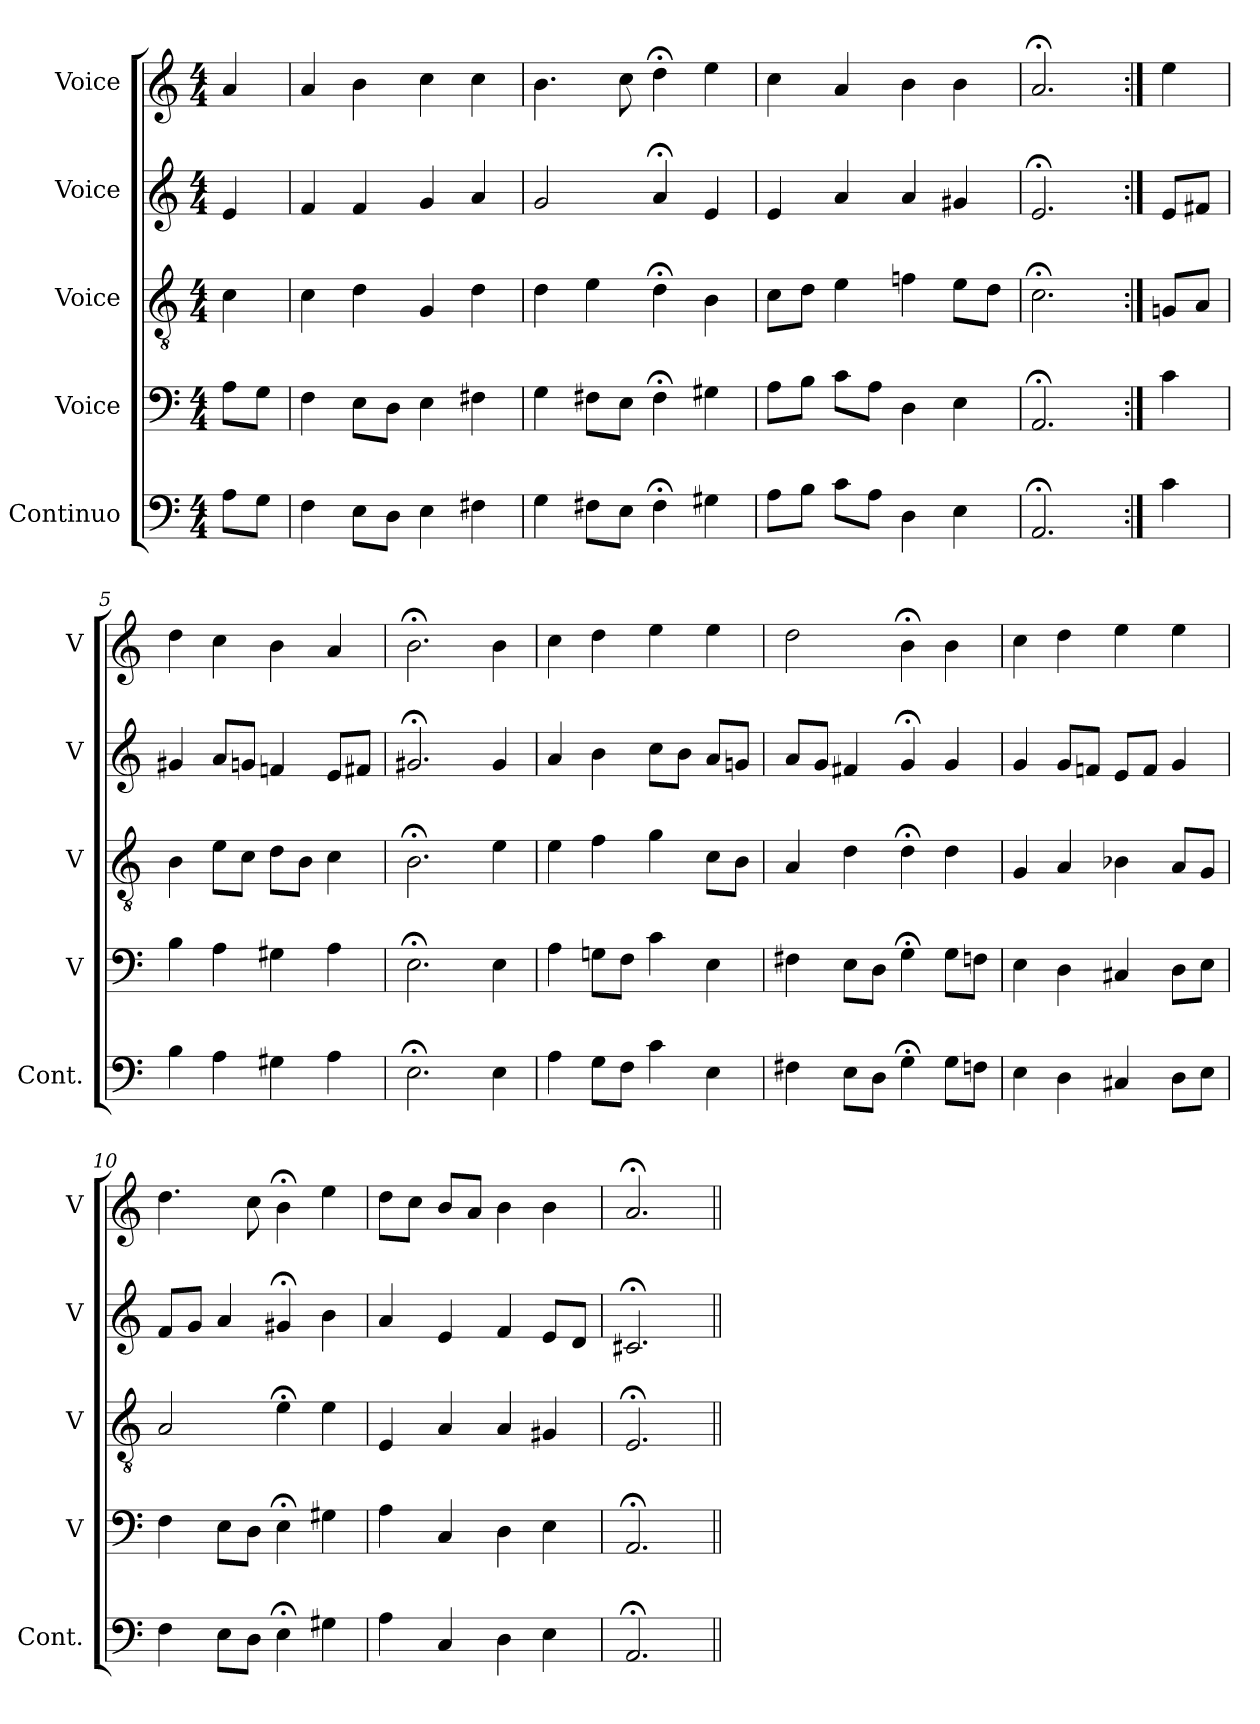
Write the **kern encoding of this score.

**kern	**kern	**kern	**kern	**kern
*part5	*part4	*part3	*part2	*part1
*staff5	*staff4	*staff3	*staff2	*staff1
*I"Continuo	*I"Voice	*I"Voice	*I"Voice	*I"Voice
*I'Cont.	*I'V	*I'V	*I'V	*I'V
*clefF4	*clefF4	*clefGv2	*clefG2	*clefG2
*ITrd7c12	*	*	*	*
*k[]	*k[]	*k[]	*k[]	*k[]
*M4/4	*M4/4	*M4/4	*M4/4	*M4/4
=	=	=	=	=
8AA\L	8A\L	4c\	4e/	4a/
8GG\J	8G\J	.	.	.
=1	=1	=1	=1	=1
4FF\	4F\	4c\	4f/	4a/
8EE\L	8E\L	4d\	4f/	4b\
8DD\J	8D\J	.	.	.
4EE\	4E\	4G/	4g/	4cc\
4FF#X\	4F#X\	4d\	4a/	4cc\
=2	=2	=2	=2	=2
4GG\	4G\	4d\	2g/	4.b\
8FF#X\L	8F#X\L	4e\	.	.
8EE\J	8E\J	.	.	8cc\
4FF#;<\	4F#;<\	4d;<\	4a;</	4dd;<\
4GG#X\	4G#X\	4B\	4e/	4ee\
=3	=3	=3	=3	=3
8AA\L	8A\L	8c\L	4e/	4cc\
8BB\J	8B\J	8d\J	.	.
8C\L	8c\L	4e\	4a/	4a/
8AA\J	8A\J	.	.	.
4DD\	4D\	4fn\	4a/	4b\
4EE\	4E\	8e\L	4g#X/	4b\
.	.	8d\J	.	.
=4	=4	=4	=4	=4
2.AAA;</	2.AA;</	2.c;<\	2.e;</	2.a;</
=4X1:|!	=4X1:|!	=4X1:|!	=4X1:|!	=4X1:|!
4C\	4c\	8Gn/L	8e/L	4ee\
.	.	8A/J	8f#X/J	.
=5	=5	=5	=5	=5
4BB\	4B\	4B\	4g#X/	4dd\
4AA\	4A\	8e\L	8a/L	4cc\
.	.	8c\J	8gn/J	.
4GG#X\	4G#X\	8d\L	4fn/	4b\
.	.	8B\J	.	.
4AA\	4A\	4c\	8e/L	4a/
.	.	.	8f#X/J	.
!!LO:LB:g=z
=6	=6	=6	=6	=6
2.EE;<\	2.E;<\	2.B;<\	2.g#X;</	2.b;<\
4EE\	4E\	4e\	4g#/	4b\
=7	=7	=7	=7	=7
4AA\	4A\	4e\	4a/	4cc\
8GG\L	8Gn\L	4f\	4b\	4dd\
8FF\J	8F\J	.	.	.
4C\	4c\	4g\	8cc\L	4ee\
.	.	.	8b\J	.
4EE\	4E\	8c\L	8a/L	4ee\
.	.	8B\J	8gn/J	.
=8	=8	=8	=8	=8
4FF#X\	4F#X\	4A/	8a/L	2dd\
.	.	.	8g/J	.
8EE\L	8E\L	4d\	4f#X/	.
8DD\J	8D\J	.	.	.
4GG;<\	4G;<\	4d;<\	4g;</	4b;<\
8GG\L	8G\L	4d\	4g/	4b\
8FFn\J	8Fn\J	.	.	.
=9	=9	=9	=9	=9
4EE\	4E\	4G/	4g/	4cc\
4DD\	4D\	4A/	8g/L	4dd\
.	.	.	8fn/J	.
4CC#X/	4C#X/	4B-X\	8e/L	4ee\
.	.	.	8f/J	.
8DD\L	8D\L	8A/L	4g/	4ee\
8EE\J	8E\J	8G/J	.	.
=10	=10	=10	=10	=10
4FF\	4F\	2A/	8f/L	4.dd\
.	.	.	8g/J	.
8EE\L	8E\L	.	4a/	.
8DD\J	8D\J	.	.	8cc\
4EE;<\	4E;<\	4e;<\	4g#X;</	4b;<\
4GG#X\	4G#X\	4e\	4b\	4ee\
=11	=11	=11	=11	=11
4AA\	4A\	4E/	4a/	8dd\L
.	.	.	.	8cc\J
4CC/	4C/	4A/	4e/	8b/L
.	.	.	.	8a/J
4DD\	4D\	4A/	4f/	4b\
4EE\	4E\	4G#X/	8e/L	4b\
.	.	.	8d/J	.
!!LO:PB:g=z
=12	=12	=12	=12	=12
2.AAA;</	2.AA;</	2.E;</	2.c#X;</	2.a;</
=||	=||	=||	=||	=||
*-	*-	*-	*-	*-
